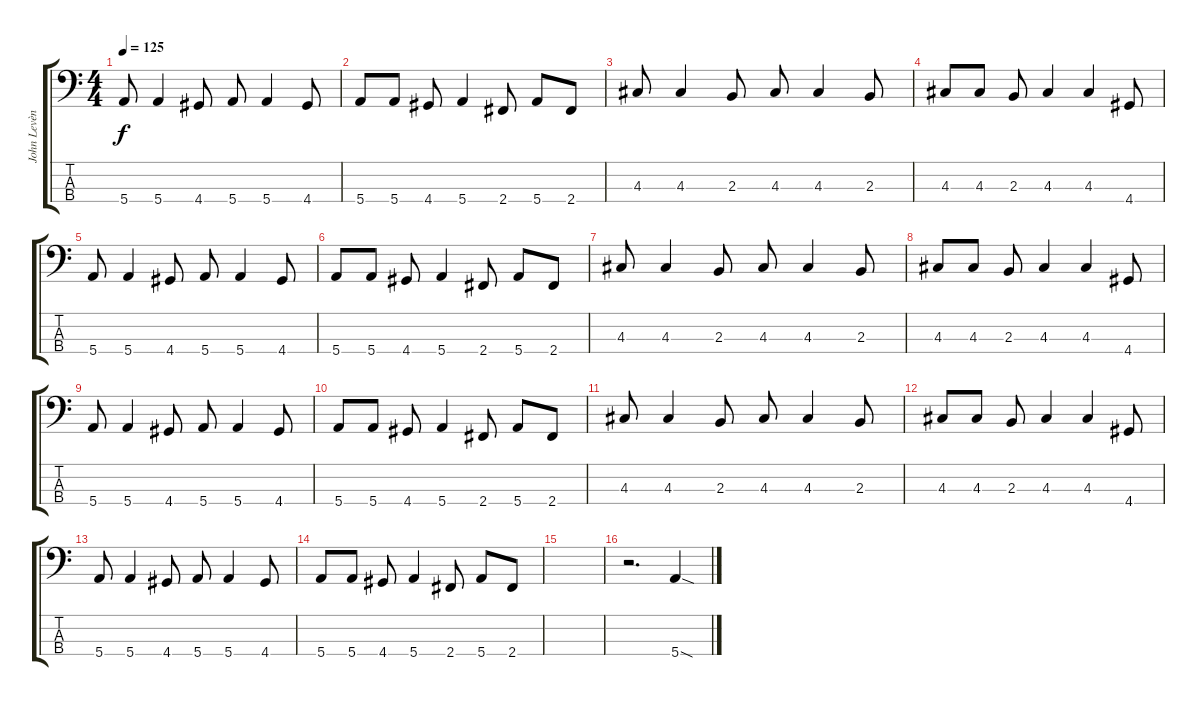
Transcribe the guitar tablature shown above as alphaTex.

\track ("John Levèn" "John Levèn") {instrument electricbassfinger}
\staff {score tabs}
\tuning (G2 D2 A1 E1) {hide}
\ts (4 4)
\tempo 125
\clef f4
\ks c
5.4.8{dy f} 5.4.4 4.4.8 5.4.8 5.4.4 4.4.8 |
5.4.8 5.4.8 4.4.8 5.4.4 2.4.8 5.4.8 2.4.8 |
4.3.8 4.3.4 2.3.8 4.3.8 4.3.4 2.3.8 |
4.3.8 4.3.8 2.3.8 4.3.4 4.3.4 4.4.8 |
5.4.8 5.4.4 4.4.8 5.4.8 5.4.4 4.4.8 |
5.4.8 5.4.8 4.4.8 5.4.4 2.4.8 5.4.8 2.4.8 |
4.3.8 4.3.4 2.3.8 4.3.8 4.3.4 2.3.8 |
4.3.8 4.3.8 2.3.8 4.3.4 4.3.4 4.4.8 |
5.4.8 5.4.4 4.4.8 5.4.8 5.4.4 4.4.8 |
5.4.8 5.4.8 4.4.8 5.4.4 2.4.8 5.4.8 2.4.8 |
4.3.8 4.3.4 2.3.8 4.3.8 4.3.4 2.3.8 |
4.3.8 4.3.8 2.3.8 4.3.4 4.3.4 4.4.8 |
5.4.8 5.4.4 4.4.8 5.4.8 5.4.4 4.4.8 |
5.4.8 5.4.8 4.4.8 5.4.4 2.4.8 5.4.8 2.4.8 |
|
r.2{d} 5.4{sod}.4
